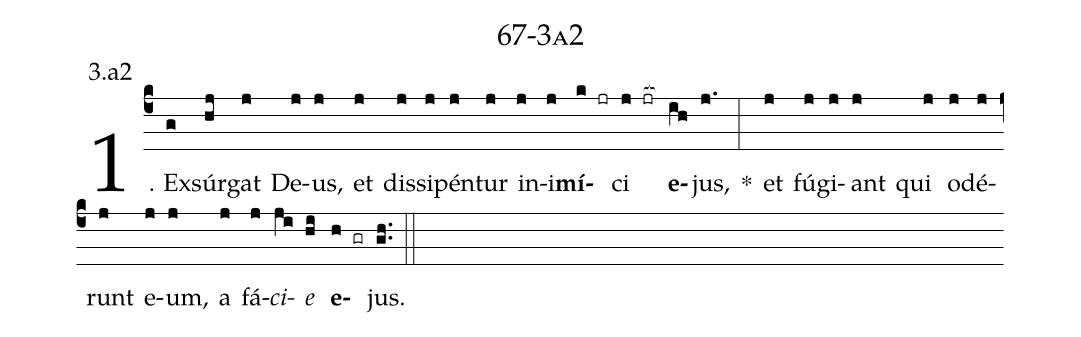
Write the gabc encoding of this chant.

name: 67-3a2;
annotation: 3.a2;
%%
(c4)1. Ex(g)súr(hj)gat(j) De(j)us,(j) et(j) dis(j)si(j)pén(j)tur(j) in(j)i(j)<b>mí</b>(k jr)ci(j jr[ocb:1{]) <b>e</b>(ih[ocb:0}])jus,(j.) *(:) et(j) fú(j)gi(j)ant(j) qui(j) o(j)dé(j)runt(j) e(j)um,(j) a(j) fá(j)<i>ci</i>(ji)<i>e</i>(hi) <b>e</b>(h gr)jus.(gh..) (::)
